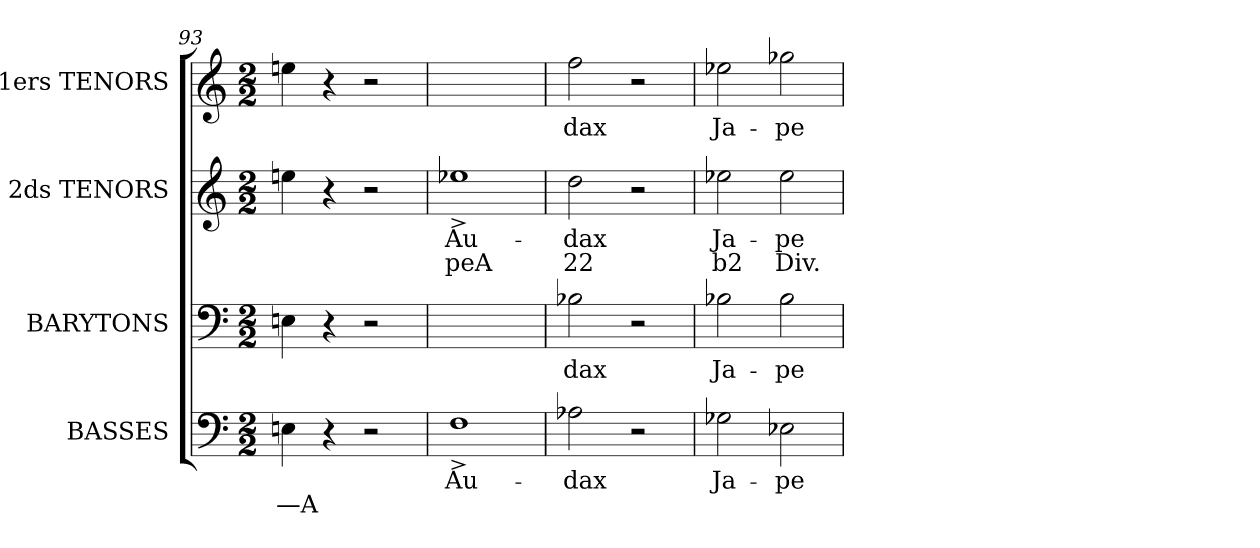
**kern	**text	**text	**kern	**text	**kern	**text	**text	**kern	**text
*part4	*part4	*part4	*part3	*part3	*part2	*part2	*part2	*part1	*part1
*staff4	*staff4	*staff4	*staff3	*staff3	*staff2	*staff2	*staff2	*staff1	*staff1
*I"BASSES	*	*	*I"BARYTONS	*	*I"2ds TENORS	*	*	*I"1ers TENORS	*
*I'BAS.	*	*	*I'BAR.	*	*	*	*	*	*
*clefF4	*	*	*clefF4	*	*clefG2	*	*	*clefG2	*
*k[]	*	*	*k[]	*	*k[]	*	*	*k[]	*
*M2/2	*	*	*M2/2	*	*M2/2	*	*	*M2/2	*
=93	=93	=93	=93	=93	=93	=93	=93	=93	=93
4Eni\	.	—A	4Eni\	.	4eeni\	.	.	4eeni\	.
4r	.	.	4r	.	4r	.	.	4r	.
2r	.	.	2r	.	2r	.	.	2r	.
!!LO:LB:g=z
=94	=94	=94	=94	=94	=94	=94	=94	=94	=94
1F^>i/	Au-	.	1ryy	.	1ee-X^>i/	Au-	peA	1ryy	.
=95	=95	=95	=95	=95	=95	=95	=95	=95	=95
2A-Xi\	dax	.	2B-Xi\	dax	2ddi\	dax	22	2ffi\	dax
2r	.	.	2r	.	2r	.	.	2r	.
=96	=96	=96	=96	=96	=96	=96	=96	=96	=96
2G-Xi\	Ja-	.	2B-Xi\	Ja-	2ee-Xi\	Ja-	b2	2ee-Xi\	Ja-
2E-Xi\	pe-	.	2B-i\	pe-	2ee-i\	pe-	Div.	2gg-Xi\	pe-
=	=	=	=	=	=	=	=	=	=
*-	*-	*-	*-	*-	*-	*-	*-	*-	*-
